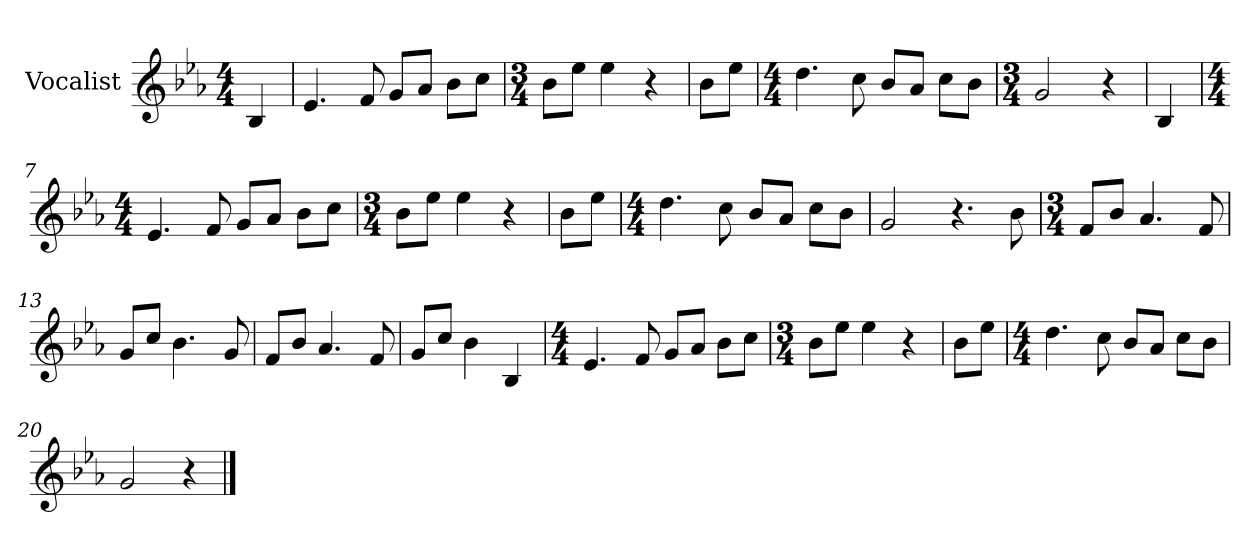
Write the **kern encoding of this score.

**kern
*part1
*staff1
*I"Vocalist
*k[b-e-a-]
*E-:
*M4/4
=
4B-
=1
4.e-
8f
8gL
8a-J
8b-L
8ccJ
=2
*M3/4
8b-L
8ee-J
4ee-
4r
=3
8b-L
8ee-J
=4
*M4/4
4.dd
8cc
8b-L
8a-J
8ccL
8b-J
=5
*M3/4
2g
4r
=6
4B-
=7
*M4/4
4.e-
8f
8gL
8a-J
8b-L
8ccJ
=8
*M3/4
8b-L
8ee-J
4ee-
4r
=9
8b-L
8ee-J
=10
*M4/4
4.dd
8cc
8b-L
8a-J
8ccL
8b-J
=11
2g
4.r
8b-
=12
*M3/4
8fL
8b-J
4.a-
8f
=13
8gL
8ccJ
4.b-
8g
=14
8fL
8b-J
4.a-
8f
=15
8gL
8ccJ
4b-
4B-
=16
*M4/4
4.e-
8f
8gL
8a-J
8b-L
8ccJ
=17
*M3/4
8b-L
8ee-J
4ee-
4r
=18
8b-L
8ee-J
=19
*M4/4
4.dd
8cc
8b-L
8a-J
8ccL
8b-J
=20
2g
4r
==
*-
